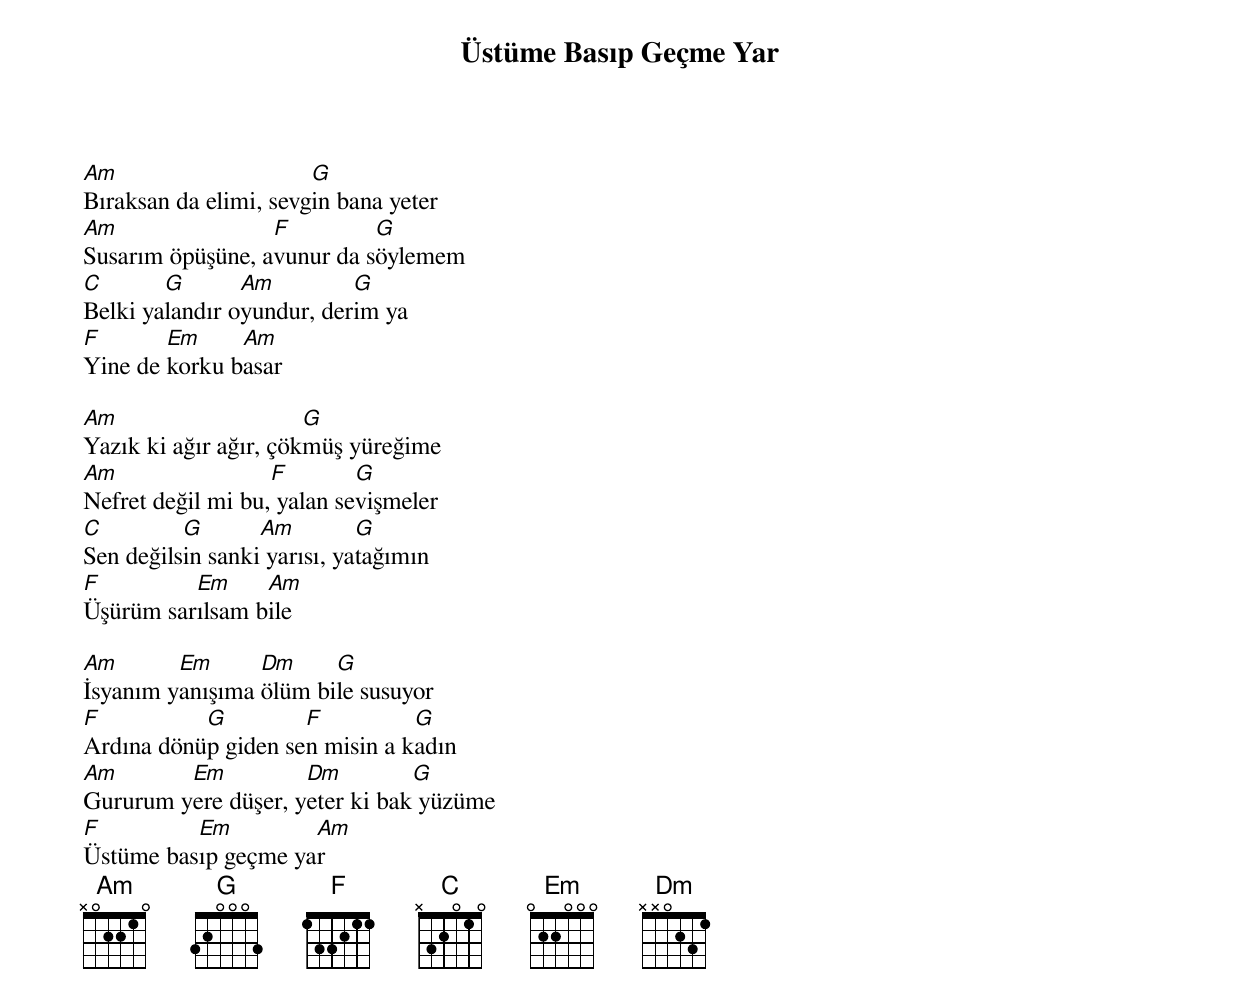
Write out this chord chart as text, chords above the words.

{title: Üstüme Basıp Geçme Yar}
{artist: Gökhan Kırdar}

Am                     G
Bıraksan da elimi, sevgin bana yeter
Am                F         G
Susarım öpüşüne, avunur da söylemem
C       G       Am         G
Belki yalandır oyundur, derim ya
F       Em     Am
Yine de korku basar

Am                     G
Yazık ki ağır ağır, çökmüş yüreğime
Am                 F        G
Nefret değil mi bu, yalan sevişmeler
C         G       Am         G
Sen değilsin sanki yarısı, yatağımın
F         Em     Am
Üşürüm sarılsam bile

Am       Em      Dm     G
İsyanım yanışıma ölüm bile susuyor
F          G         F          G
Ardına dönüp giden sen misin a kadın
Am       Em          Dm         G
Gururum yere düşer, yeter ki bak yüzüme
F         Em         Am
Üstüme basıp geçme yar
